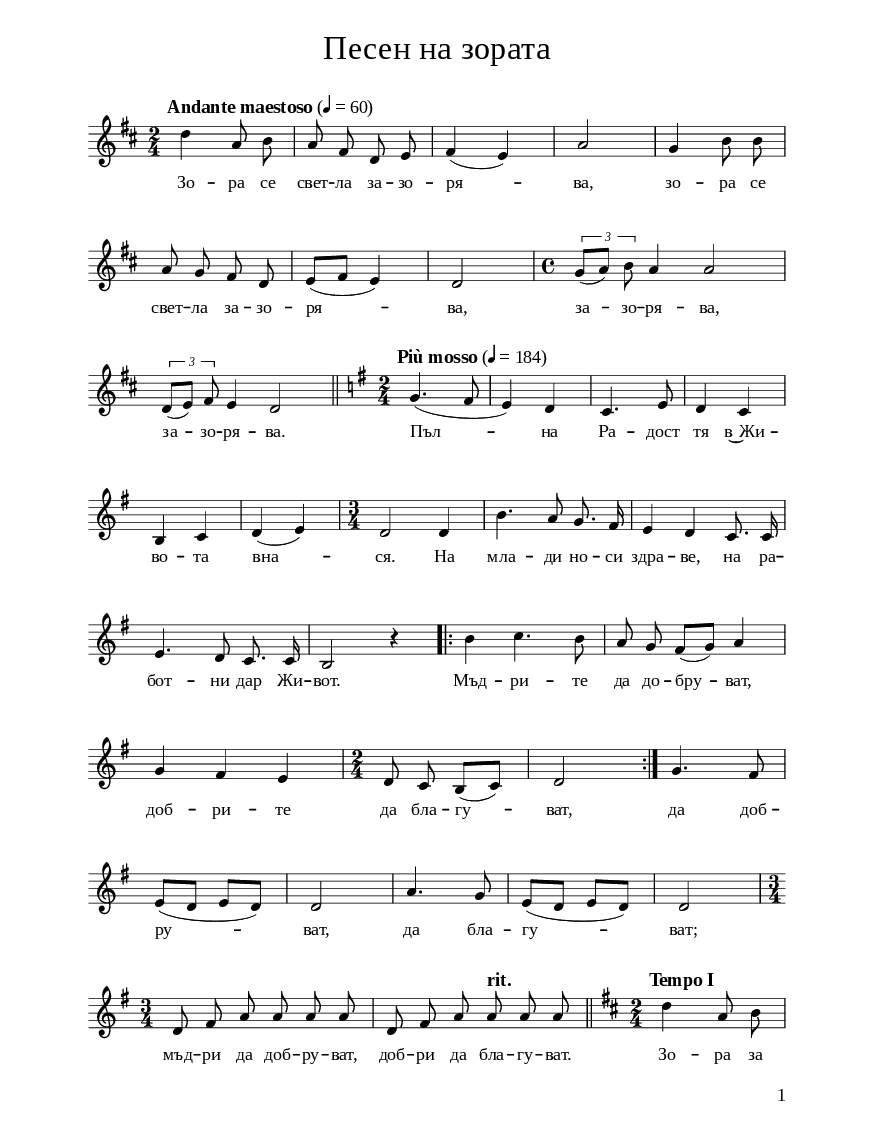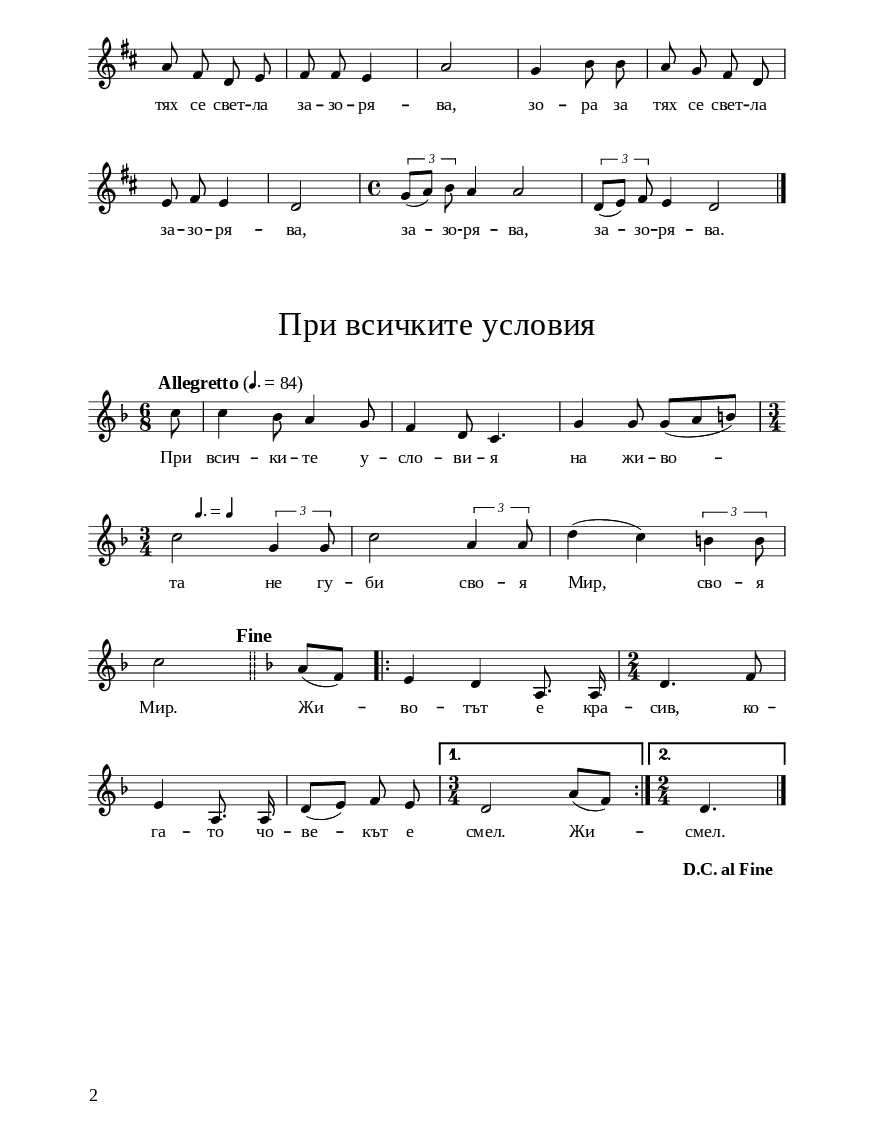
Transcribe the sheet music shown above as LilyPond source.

\version "2.24.2"

% include paper part and global functions
\include "include/globals.ily"

\bookpart {
  \label #'ref106
  \tocItem \markup "Песен на зората"
  \include "include/bookpart-paper.ily"
  \score {
    \include "include/score-layout.ily"


    \new Voice \relative c' {
      \clef treble
      \key d \major
      \time 2/4
      \tempoFunc "Andante maestoso" 4 "60"
      \autoBeamOff
      d'4 a8 b8 | a8 fis8 d e | fis4 ( e4 ) | a2 | g4 b8 b| \break

      a8 g fis d | e [ ( fis ] e4 )  | d2 | \time 4/4 \tuplet 3/2 { { g8 [ (   a8 ) ] b8 } } a4 a2 \break

      \tuplet 3/2 {    { d,8 [( e8 )] } fis8 } e4 d2 \bar "||"  \key g \major \time 2/4
      \tempoFunc "Più mosso" 4 "184"
      g4. ( fis8 | e4 ) d4 | c4. e8 |  d4 c | \break

      b4 c | d (e) | \time 3/4 d2 d4 | b'4. a8 g8. fis16 | e4 d c8. c16  | \break

      e4. d8 c8. c16 | b2 r4 \bar ".|:"
      b'4 c4. b8 | a8 g fis [(g)] a4  \break

      g4 fis e | \time 2/4 d8 c b8 [(c8) ] | d2 |
      \bar ":|." g4. fis8 | \break

      e8 [( d ] e [d ]) | d2 | a'4. g8  |  e8 [( d8  ] e8 [d8 ]) | d2 | \break

      \time 3/4 d8 fis a a a a | d, fis a \tempo "rit." a a a \bar "||" \key d \major \time 2/4 \tempo "Tempo I" d4 a8 b | \break \pageBreak

      a8 fis d e | fis fis e4| a2 | g4 b8 b | a g fis d | \break

      e8 fis e4 | d2 | \time 4/4 \tuplet 3/2 { g8 [(a8)] b } a4 a2 | \tuplet 3/2 {d,8 [(e8)] fis8  }e4 d2 \bar "|."


    }

    \addlyrics {
      Зо -- ра се свет -- ла за -- зо -- ря -- ва,
      зо -- ра се свет -- ла за -- зо -- ря -- ва,
      за -- зо -- ря -- ва, за -- зо -- ря -- ва.

      Пъл -- на 	Pа -- дост тя в~Жи -- во -- та вна -- ся.

      На мла -- ди но -- си здра -- ве,

      на ра -- бот -- ни дар Жи -- вот.

      Мъд -- ри -- те да до -- бру -- ват,

      доб -- ри -- те да бла -- гу -- ват,

      да доб -- ру -- ват, да бла -- гу -- ват;

      мъд -- ри да доб -- ру -- ват,

      доб -- ри да бла -- гу -- ват.

      Зо -- ра за тях се свет -- ла за -- зо -- ря -- ва,

      зо -- ра за тях се свет -- ла за -- зо -- ря -- ва,

      за -- зо -- ря -- ва, за -- зо -- ря -- ва.
    }

    \header {
      title = \titleFunc "Песен на зората" "Pesen na zorata"
    }

    \midi{}

  } % score

  \label #'ref107
  \tocItem \markup "При всичките условия"
  \include "include/bookpart-paper.ily"
  \score {
    \include "include/score-layout.ily"

    \new Voice \relative c' {
      \clef treble
      \key f \major
      \time 6/8
      \tempoFunc "Allegretto" 4. "84"
      \partial 8
      c'8 | c4 bes8 a4 g8 | f4 d8 c4. | g'4  g8 g8 (a b)  | \break

      \time 3/4 \tempo \markup {
        % make tempo note smaller
        \concat {
          \normal-text { "        " }
          \teeny \general-align #Y #DOWN \note {4.} #0.8
          \normal-text { " = " }
          \teeny \general-align #Y #DOWN \note {4} #0.8
        }
      }
      c2 \tuplet 3/2 { g4 g8} | c2 \tuplet 3/2 { a4 a8 } | d4 (c) \tupletUp \tuplet 3/2 { b b8 } | \tupletNeutral \break

      \tempo "                  Fine" c2  \bar "!!" \key d \minor a8 ( f8 ) \autoBeamOff \repeat volta 2 {
        e4 d a8. a16 | \time 2/4 d4. f8 | \break
        e4 a,8. a16 | d8 [(e8)] f8 e |
      }
      \alternative {
        {\time 3/4 d2 a'8 [(f)] }
        {\time 2/4 d4. }
      }
      \bar "|."

    }

    \addlyrics {
      При всич -- ки -- те у -- сло -- ви -- я на жи -- во -- та

      не гу -- би сво -- я Мир, сво -- я Мир.

      Жи -- во -- тът е кра -- сив,

      ко -- га -- то чо -- ве -- кът е смел.

      Жи -- смел.
    }

    \header {
      title = \titleFunc "При всичките условия" "Pri vsičkite uslovija"
    }

    \midi{}

  } % score

  \markup \dc-one "D.C. al Fine"



} % bookpart
